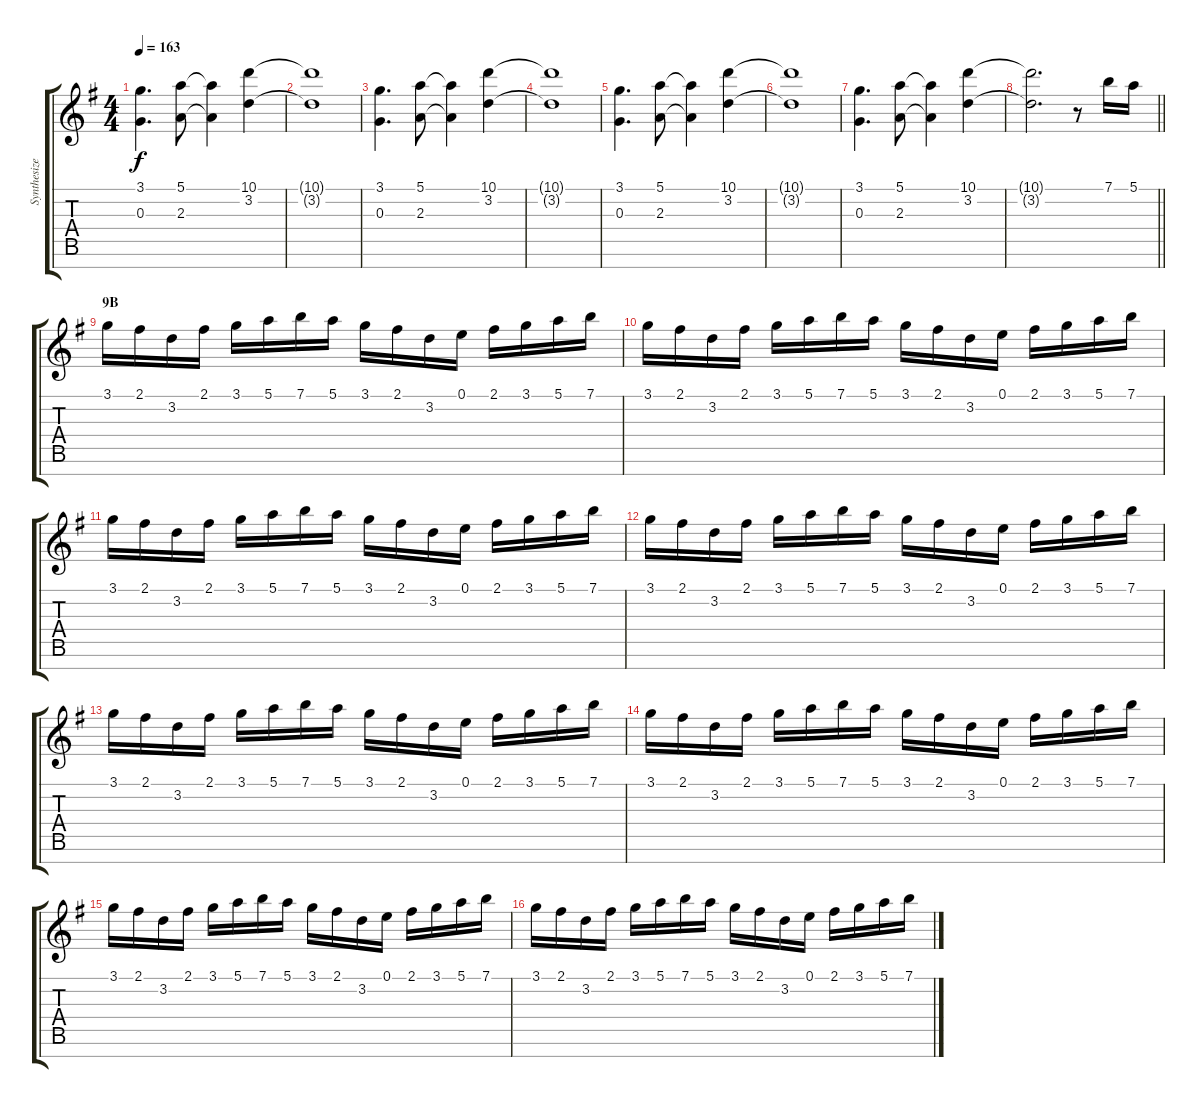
\track ("Synthesizer" "Synthesize") {instrument pad1newage}
\staff {score tabs}
\tuning (E5 B4 G4 D4 A3 E3 B2) {hide}
\ts (4 4)
\tempo 163
\clef g2
\ks g
(3.1 0.3).4{d dy f} (5.1 2.3).8 (5.1{t} 2.3{t}).4 (10.1 3.2).4 |
(10.1{t} 3.2{t}).1 |
(3.1 0.3).4{d} (5.1 2.3).8 (5.1{t} 2.3{t}).4 (10.1 3.2).4 |
(10.1{t} 3.2{t}).1 |
(3.1 0.3).4{d} (5.1 2.3).8 (5.1{t} 2.3{t}).4 (10.1 3.2).4 |
(10.1{t} 3.2{t}).1 |
(3.1 0.3).4{d} (5.1 2.3).8 (5.1{t} 2.3{t}).4 (10.1 3.2).4 |
\barLineRight lightlight
(10.1{t} 3.2{t}).2{d} r.8 7.1.16 5.1.16 |
\section ("" "9B")
3.1.16 2.1.16 3.2.16 2.1.16 3.1.16 5.1.16 7.1.16 5.1.16 3.1.16 2.1.16 3.2.16 0.1.16 2.1.16 3.1.16 5.1.16 7.1.16 |
3.1.16 2.1.16 3.2.16 2.1.16 3.1.16 5.1.16 7.1.16 5.1.16 3.1.16 2.1.16 3.2.16 0.1.16 2.1.16 3.1.16 5.1.16 7.1.16 |
3.1.16 2.1.16 3.2.16 2.1.16 3.1.16 5.1.16 7.1.16 5.1.16 3.1.16 2.1.16 3.2.16 0.1.16 2.1.16 3.1.16 5.1.16 7.1.16 |
3.1.16 2.1.16 3.2.16 2.1.16 3.1.16 5.1.16 7.1.16 5.1.16 3.1.16 2.1.16 3.2.16 0.1.16 2.1.16 3.1.16 5.1.16 7.1.16 |
3.1.16 2.1.16 3.2.16 2.1.16 3.1.16 5.1.16 7.1.16 5.1.16 3.1.16 2.1.16 3.2.16 0.1.16 2.1.16 3.1.16 5.1.16 7.1.16 |
3.1.16 2.1.16 3.2.16 2.1.16 3.1.16 5.1.16 7.1.16 5.1.16 3.1.16 2.1.16 3.2.16 0.1.16 2.1.16 3.1.16 5.1.16 7.1.16 |
3.1.16 2.1.16 3.2.16 2.1.16 3.1.16 5.1.16 7.1.16 5.1.16 3.1.16 2.1.16 3.2.16 0.1.16 2.1.16 3.1.16 5.1.16 7.1.16 |
3.1.16 2.1.16 3.2.16 2.1.16 3.1.16 5.1.16 7.1.16 5.1.16 3.1.16 2.1.16 3.2.16 0.1.16 2.1.16 3.1.16 5.1.16 7.1.16
